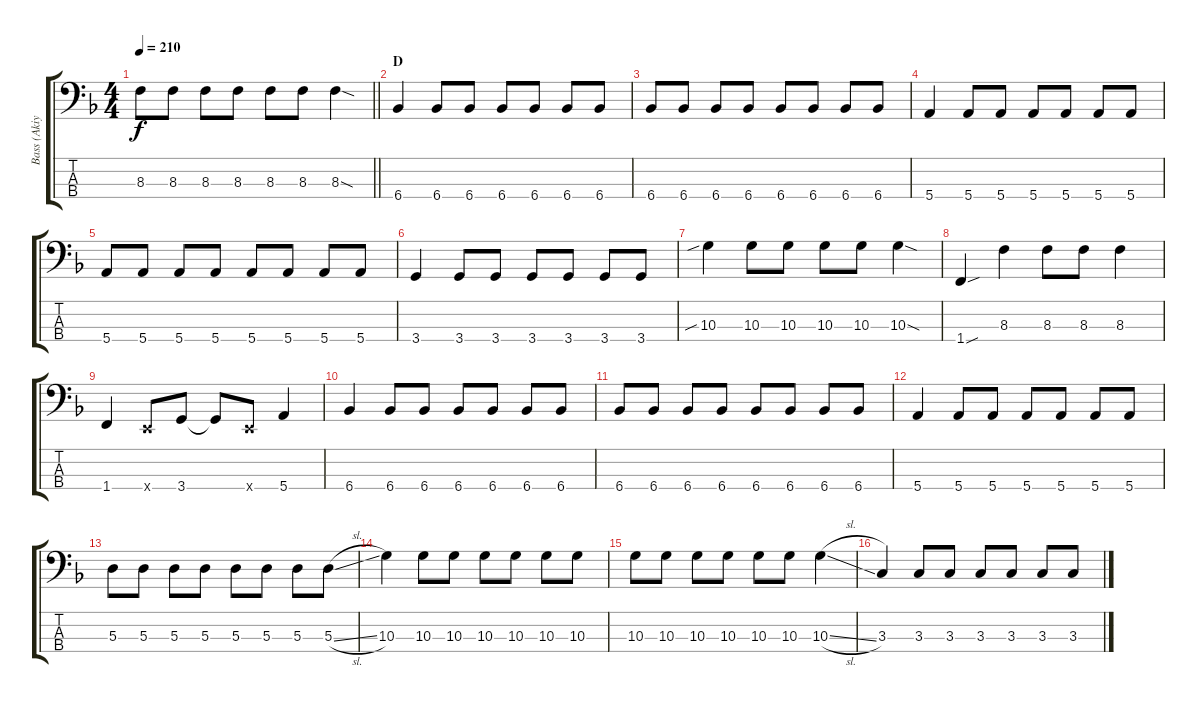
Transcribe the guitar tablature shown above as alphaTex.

\track ("Bass (Akiyama Mio)" "Bass (Akiy") {instrument electricbassfinger}
\staff {score tabs}
\tuning (G2 D2 A1 E1) {hide}
\ts (4 4)
\tempo 210
\clef f4
\barLineRight lightlight
\ks f
8.3{t}.8{dy f} 8.3.8 8.3.8 8.3.8 8.3.8 8.3.8 8.3{sod}.4 |
\section ("" "D")
6.4.4 6.4.8 6.4.8 6.4.8 6.4.8 6.4.8 6.4.8 |
6.4.8 6.4.8 6.4.8 6.4.8 6.4.8 6.4.8 6.4.8 6.4.8 |
5.4.4 5.4.8 5.4.8 5.4.8 5.4.8 5.4.8 5.4.8 |
5.4.8 5.4.8 5.4.8 5.4.8 5.4.8 5.4.8 5.4.8 5.4.8 |
3.4.4 3.4.8 3.4.8 3.4.8 3.4.8 3.4.8 3.4.8 |
10.3{sib}.4 10.3.8 10.3.8 10.3.8 10.3.8 10.3{sod}.4 |
1.4{sou}.4 8.3.4 8.3.8 8.3.8 8.3.4 |
1.4.4 0.4{x}.8 3.4.8 3.4{t}.8 0.4{x}.8 5.4.4 |
6.4.4 6.4.8 6.4.8 6.4.8 6.4.8 6.4.8 6.4.8 |
6.4.8 6.4.8 6.4.8 6.4.8 6.4.8 6.4.8 6.4.8 6.4.8 |
5.4.4 5.4.8 5.4.8 5.4.8 5.4.8 5.4.8 5.4.8 |
5.3.8 5.3.8 5.3.8 5.3.8 5.3.8 5.3.8 5.3.8 5.3{sl}.8 |
10.3.4 10.3.8 10.3.8 10.3.8 10.3.8 10.3.8 10.3.8 |
10.3.8 10.3.8 10.3.8 10.3.8 10.3.8 10.3.8 10.3{sl}.4 |
3.3.4 3.3.8 3.3.8 3.3.8 3.3.8 3.3.8 3.3.8
